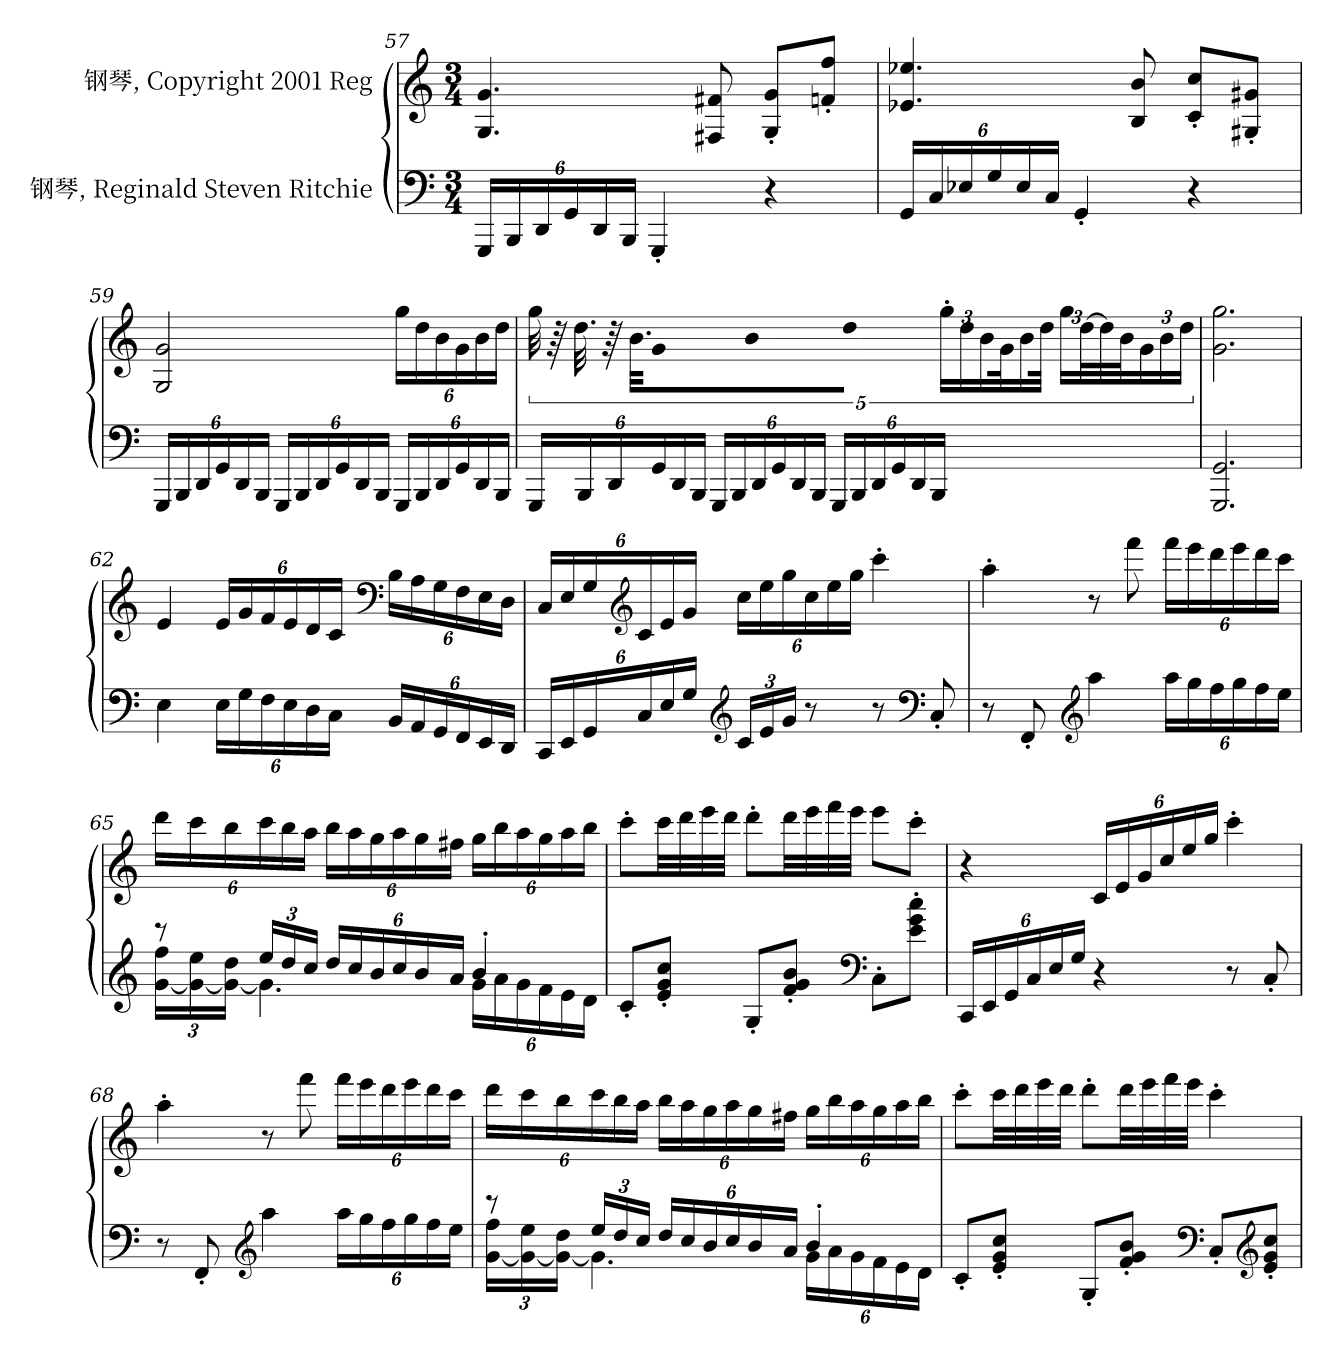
**kern	**kern
*part2	*part1
*staff2	*staff1
*I"钢琴, Reginald Steven Ritchie	*I"钢琴, Copyright 2001 Reg
*clefF4	*clefG2
*k[]	*k[]
*M3/4	*M3/4
*Xbrackettup	*
=57	=57
24GGG/LL	4.G/ 4.g/
24BBB/	.
24DD/	.
24GG/	.
24DD/	.
24BBB/JJ	.
4GGG'/	.
.	8F#X/ 8f#X/
4r	8G/' 8g/'L
.	8fn/' 8ff/'J
=58	=58
24GG/LL	4.e-X/ 4.ee-X/
24C/	.
24E-X/	.
24G/	.
24E-/	.
24C/JJ	.
4GG'/	.
.	8B/ 8b/
4r	8c/' 8cc/'L
.	8G#X/' 8g#X/'J
!!LO:LB:g=z
=59	=59
24GGG/LL	2G/ 2g/
24BBB/	.
24DD/	.
24GG/	.
24DD/	.
24BBB/JJ	.
24GGG/LL	.
24BBB/	.
24DD/	.
24GG/	.
24DD/	.
24BBB/JJ	.
*	*Xbrackettup
24GGG/LL	24gg\LL
24BBB/	24dd\
24DD/	24b\
24GG/	24g\
24DD/	24b\
24BBB/JJ	24dd\JJ
!!LO:LB:g=z
=60	=60
*	*brackettup
24GGG/LL	40gg\
.	80r
.	40.dd\
24BBB/	.
.	80r
24DD/	.
.	40.b\LLL
24GG/	32g\J
.	16b\
24DD/	.
24BBB/JJ	.
.	32dd\JJk
*	*Xbrackettup
24GGG/LL	24gg'\LL
24BBB/	24dd\
24DD/	24b\
24GG/	32g\K
.	16b\
24DD/	.
24BBB/JJ	.
.	32dd\JJk
24GGG/LL	24gg\LL
24BBB/	[48dd\L
.	32dd\]
24DD/	.
.	32b\J
24GG/	24g\
24DD/	24b\
24BBB/JJ	24dd\JJ
=61	=61
2.GGG/ 2.GG/	2.g\ 2.gg\
=62	=62
4E\	4e/
24E\LL	24e/LL
24G\	24g/
24F\	24f/
24E\	24e/
24D\	24d/
24C\JJ	24c/JJ
*	*clefF4
24BB/LL	24B\LL
24AA/	24A\
24GG/	24G\
24FF/	24F\
24EE/	24E\
24DD/JJ	24D\JJ
!!LO:LB:g=z
=63	=63
24CC/LL	24C/LL
24EE/	24E/
24GG/	24G/
*	*clefG2
24C/	24c/
24E/	24e/
24G/JJ	24g/JJ
*clefG2	*
24c/LL	24cc\LL
24e/	24ee\
24g/JJ	24gg\
8r	24cc\
.	24ee\
.	24gg\JJ
8r	4ccc'\
*clefF4	*
8C'/	.
=64	=64
8r	4aa'\
8FF'/	.
*clefG2	*
4aa\	8r
.	8fff\
24aa\LL	24fff\LL
24gg\	24eee\
24ff\	24ddd\
24gg\	24eee\
24ff\	24ddd\
24ee\JJ	24ccc\JJ
!!LO:LB:g=z
=65	=65
*^	*
8r	[24g\ 24ff\LL	24ddd\LL
.	24g\_ 24ee\	24ccc\
.	24g\_ 24dd\JJ	24bb\
24ee/LL	4.g\]	24ccc\
24dd/	.	24bb\
24cc/JJ	.	24aa\JJ
24dd/LL	.	24bb\LL
24cc/	.	24aa\
24b/	.	24gg\
24cc/	.	24aa\
24b/	.	24gg\
24a/JJ	.	24ff#X\JJ
4b'/	24g\LL	24gg\LL
.	24a\	24bb\
.	24g\	24aa\
.	24f\	24gg\
.	24e\	24aa\
.	24d\JJ	24bb\JJ
*v	*v	*
=66	=66
8c'/L	8ccc'\L
8e/' 8g/' 8cc/'J	32ccc\LL
.	32ddd\
.	32eee\
.	32ddd\JJJ
8G'/L	8ddd'\L
8f/' 8g/' 8b/'J	32ddd\LL
.	32eee\
.	32fff\
.	32eee\JJJ
*clefF4	*
8C'\L	8eee\L
8e\' 8g\' 8cc\'J	8ccc'\J
!!LO:LB:g=z
=67	=67
24CC/LL	4r
24EE/	.
24GG/	.
24C/	.
24E/	.
24G/JJ	.
4r	24c/LL
.	24e/
.	24g/
.	24cc/
.	24ee/
.	24gg/JJ
8r	4ccc'\
8C'/	.
=68	=68
8r	4aa'\
8FF'/	.
*clefG2	*
4aa\	8r
.	8fff\
24aa\LL	24fff\LL
24gg\	24eee\
24ff\	24ddd\
24gg\	24eee\
24ff\	24ddd\
24ee\JJ	24ccc\JJ
!!LO:PB:g=z
=69	=69
*^	*
8r	[24g\ 24ff\LL	24ddd\LL
.	24g\_ 24ee\	24ccc\
.	24g\_ 24dd\JJ	24bb\
24ee/LL	4.g\]	24ccc\
24dd/	.	24bb\
24cc/JJ	.	24aa\JJ
24dd/LL	.	24bb\LL
24cc/	.	24aa\
24b/	.	24gg\
24cc/	.	24aa\
24b/	.	24gg\
24a/JJ	.	24ff#X\JJ
4b'/	24g\LL	24gg\LL
.	24a\	24bb\
.	24g\	24aa\
.	24f\	24gg\
.	24e\	24aa\
.	24d\JJ	24bb\JJ
*v	*v	*
=70	=70
8c'/L	8ccc'\L
8e/' 8g/' 8cc/'J	32ccc\LL
.	32ddd\
.	32eee\
.	32ddd\JJJ
8G'/L	8ddd'\L
8f/' 8g/' 8b/'J	32ddd\LL
.	32eee\
.	32fff\
.	32eee\JJJ
*clefF4	*
8C'/L	4ccc'\
*clefG2	*
8e/' 8g/' 8cc/'J	.
=	=
*-	*-
